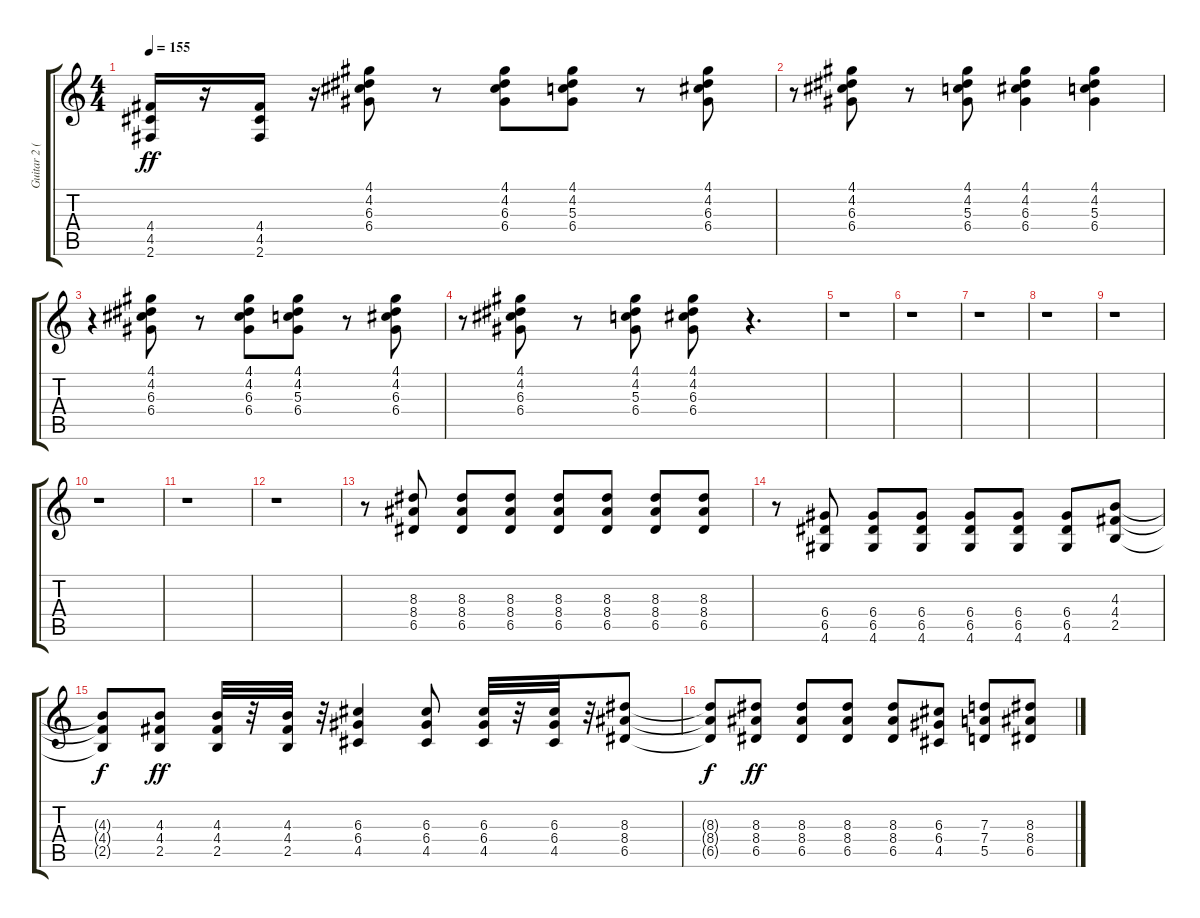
\track ("Guitar 2 (EFX)" "Guitar 2 (") {instrument distortionguitar}
\staff {score tabs}
\tuning (E4 B3 G3 D3 A2 E2) {hide}
\ts (4 4)
\tempo 155
\clef g2
\ks c
(4.4 4.5 2.6).16{dy ff} r.16 (4.4 4.5 2.6).16 r.16 (4.1 4.2 6.3 6.4).8 r.8 (4.1 4.2 6.3 6.4).8 (4.1 4.2 5.3 6.4).8 r.8 (4.1 4.2 6.3 6.4).8 |
r.8 (4.1 4.2 6.3 6.4).8 r.8 (4.1 4.2 5.3 6.4).8 (4.1 4.2 6.3 6.4).4 (4.1 4.2 5.3 6.4).4 |
r.4 (4.1 4.2 6.3 6.4).8 r.8 (4.1 4.2 6.3 6.4).8 (4.1 4.2 5.3 6.4).8 r.8 (4.1 4.2 6.3 6.4).8 |
r.8 (4.1 4.2 6.3 6.4).8 r.8 (4.1 4.2 5.3 6.4).8 (4.1 4.2 6.3 6.4).8 r.4{d} |
r.1 |
r.1 |
r.1 |
r.1 |
r.1 |
r.1 |
r.1 |
r.1 |
r.8 (8.3 8.4 6.5).8 (8.3 8.4 6.5).8 (8.3 8.4 6.5).8 (8.3 8.4 6.5).8 (8.3 8.4 6.5).8 (8.3 8.4 6.5).8 (8.3 8.4 6.5).8 |
r.8 (6.4 6.5 4.6).8 (6.4 6.5 4.6).8 (6.4 6.5 4.6).8 (6.4 6.5 4.6).8 (6.4 6.5 4.6).8 (6.4 6.5 4.6).8 (4.3 4.4 2.5).8 |
(4.3{t} 4.4{t} 2.5{t}).8{dy f} (4.3 4.4 2.5).8{dy ff} (4.3 4.4 2.5).32 r.32 (4.3 4.4 2.5).32 r.32 (6.3 6.4 4.5).4 (6.3 6.4 4.5).8 (6.3 6.4 4.5).32 r.32 (6.3 6.4 4.5).32 r.32 (8.3 8.4 6.5).8 |
(8.3{t} 8.4{t} 6.5{t}).8{dy f} (8.3 8.4 6.5).8{dy ff} (8.3 8.4 6.5).8 (8.3 8.4 6.5).8 (8.3 8.4 6.5).8 (6.3 6.4 4.5).8 (7.3 7.4 5.5).8 (8.3 8.4 6.5).8
